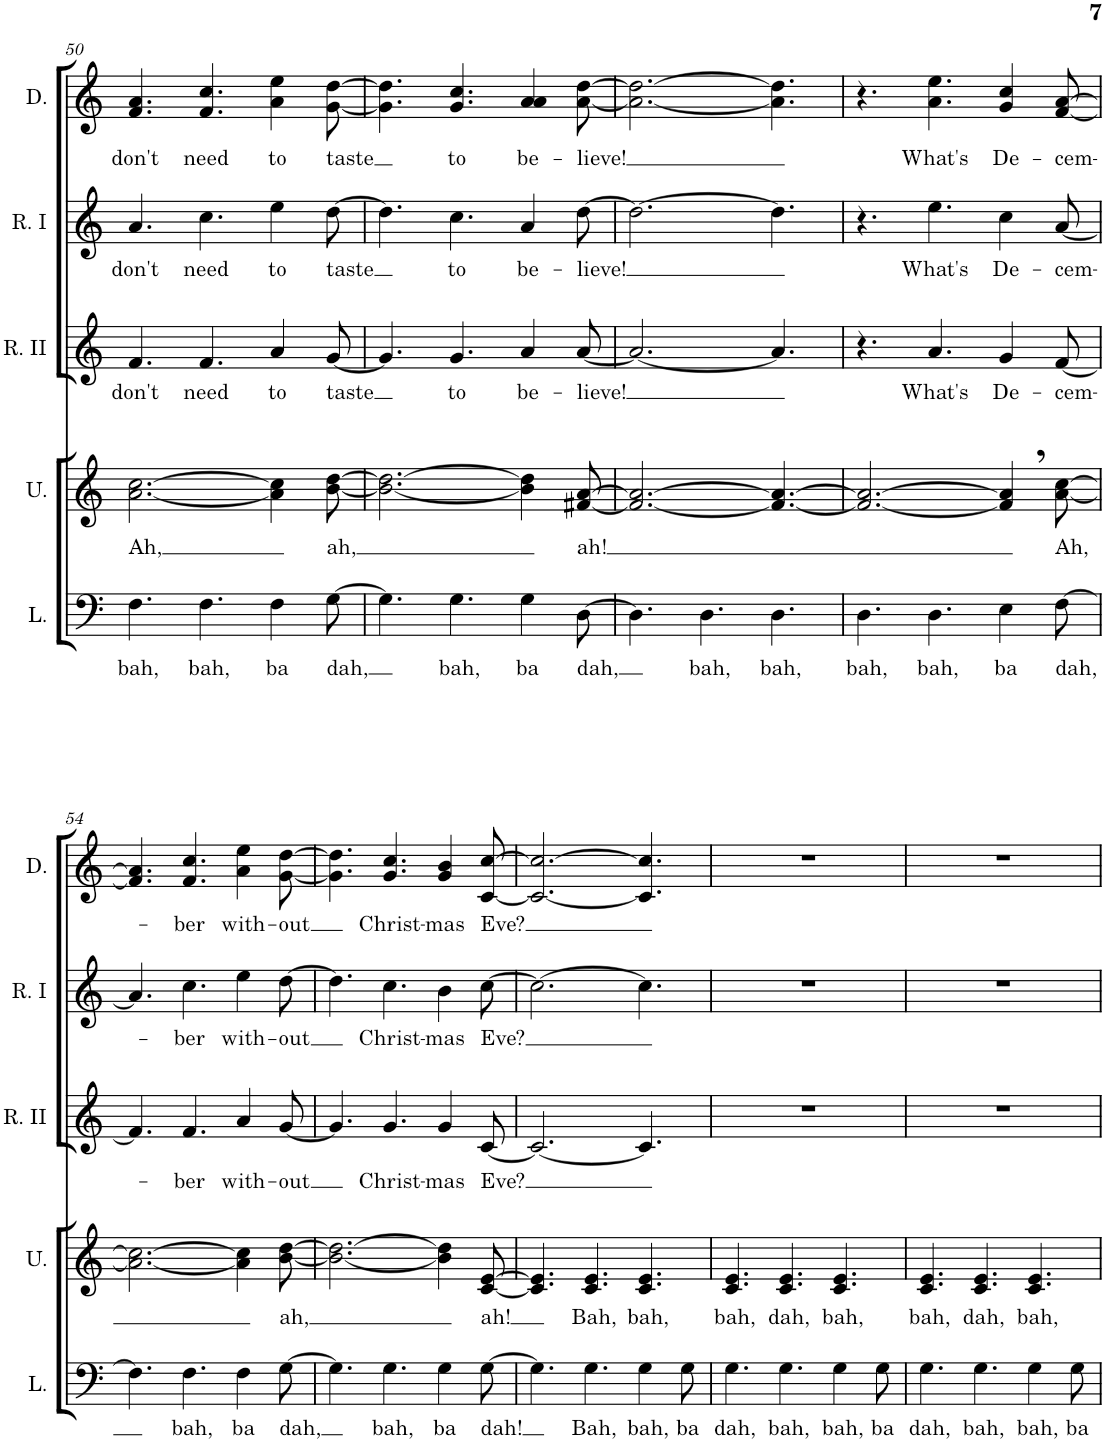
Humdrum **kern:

**kern	**text	**kern	**text	**kern	**text	**kern	**text	**kern	**text
*part5	*part5	*part4	*part4	*part3	*part3	*part2	*part2	*part1	*part1
*staff5	*staff5	*staff4	*staff4	*staff3	*staff3	*staff2	*staff2	*staff1	*staff1
*I"Lower Voices	*	*I"Upper Voices	*	*I"Round II	*	*I"Round I	*	*I"Duet	*
*I'L.	*	*I'U.	*	*I'R. II	*	*I'R. I	*	*I'D.	*
!!LO:PB:g=z
*clefF4	*	*clefG2	*	*clefG2	*	*clefG2	*	*clefG2	*
*k[]	*	*k[]	*	*k[]	*	*k[]	*	*k[]	*
*M9/8	*	*M9/8	*	*M9/8	*	*M9/8	*	*M9/8	*
=50	=50	=50	=50	=50	=50	=50	=50	=50	=50
!	!LO:LY:b	!	!LO:LY:b	!	!LO:LY:b	!	!LO:LY:b	!	!LO:LY:b
4.F\	bah,	[2.a\ [2.cc\	Ah,	4.f/	don't	4.a/	don't	4.f/ 4.a/	don't
!	!LO:LY:b	!	!	!	!LO:LY:b	!	!LO:LY:b	!	!LO:LY:b
4.F\	bah,	.	.	4.f/	need	4.cc\	need	4.f/ 4.cc/	need
!	!LO:LY:b	!	!	!	!LO:LY:b	!	!LO:LY:b	!	!LO:LY:b
4F\	ba	4a\] 4cc\]	.	4a/	to	4ee\	to	4a\ 4ee\	to
!	!LO:LY:b	!	!LO:LY:b	!	!LO:LY:b	!	!LO:LY:b	!	!LO:LY:b
[8G\	dah,	[8b\ [8dd\	ah,	[8g/	taste	[8dd\	taste	[8g\ [8dd\	taste
=51	=51	=51	=51	=51	=51	=51	=51	=51	=51
4.G\]	.	2.b\_ 2.dd\_	.	4.g/]	.	4.dd\]	.	4.g\] 4.dd\]	.
!	!LO:LY:b	!	!	!	!LO:LY:b	!	!LO:LY:b	!	!LO:LY:b
4.G\	bah,	.	.	4.g/	to	4.cc\	to	4.g/ 4.cc/	to
!	!LO:LY:b	!	!	!	!LO:LY:b	!	!LO:LY:b	!	!LO:LY:b
4G\	ba	4b\] 4dd\]	.	4a/	be-	4a/	be-	4a/ 4a/	be-
!	!LO:LY:b	!	!LO:LY:b	!	!LO:LY:b	!	!LO:LY:b	!	!LO:LY:b
[8D\	dah,	[8f#X/ [8a/	ah!	[8a/	-lieve!	[8dd\	-lieve!	[8a\ [8dd\	-lieve!
=52	=52	=52	=52	=52	=52	=52	=52	=52	=52
4.D\]	.	2.f#/_ 2.a/_	.	2.a/_	.	2.dd\_	.	2.a\_ 2.dd\_	.
!	!LO:LY:b	!	!	!	!	!	!	!	!
4.D\	bah,	.	.	.	.	.	.	.	.
!	!LO:LY:b	!	!	!	!	!	!	!	!
4.D\	bah,	4.f#/_ 4.a/_	.	4.a/]	.	4.dd\]	.	4.a\] 4.dd\]	.
=53	=53	=53	=53	=53	=53	=53	=53	=53	=53
!	!LO:LY:b	!	!	!	!	!	!	!	!
4.D\	bah,	2.f#/_ 2.a/_	.	4.r	.	4.r	.	4.r	.
!	!LO:LY:b	!	!	!	!LO:LY:b	!	!LO:LY:b	!	!LO:LY:b
4.D\	bah,	.	.	4.a/	What's	4.ee\	What's	4.a\ 4.ee\	What's
!	!LO:LY:b	!	!	!	!LO:LY:b	!	!LO:LY:b	!	!LO:LY:b
4E\	ba	4f#/], 4a/],	.	4g/	De-	4cc\	De-	4g/ 4cc/	De-
!	!LO:LY:b	!	!LO:LY:b	!	!LO:LY:b	!	!LO:LY:b	!	!LO:LY:b
[8F\	dah,	[8a\ [8cc\	Ah,	[8f/	-cem-	[8a/	-cem-	[8f/ [8a/	-cem-
!!LO:LB:g=z
=54	=54	=54	=54	=54	=54	=54	=54	=54	=54
4.F\]	.	2.a\_ 2.cc\_	.	4.f/]	.	4.a/]	.	4.f/] 4.a/]	.
!	!LO:LY:b	!	!	!	!LO:LY:b	!	!LO:LY:b	!	!LO:LY:b
4.F\	bah,	.	.	4.f/	-ber	4.cc\	-ber	4.f/ 4.cc/	-ber
!	!LO:LY:b	!	!	!	!LO:LY:b	!	!LO:LY:b	!	!LO:LY:b
4F\	ba	4a\] 4cc\]	.	4a/	with-	4ee\	with-	4a\ 4ee\	with-
!	!LO:LY:b	!	!LO:LY:b	!	!LO:LY:b	!	!LO:LY:b	!	!LO:LY:b
[8G\	dah,	[8b\ [8dd\	ah,	[8g/	-out	[8dd\	-out	[8g\ [8dd\	-out
=55	=55	=55	=55	=55	=55	=55	=55	=55	=55
4.G\]	.	2.b\_ 2.dd\_	.	4.g/]	.	4.dd\]	.	4.g\] 4.dd\]	.
!	!LO:LY:b	!	!	!	!LO:LY:b	!	!LO:LY:b	!	!LO:LY:b
4.G\	bah,	.	.	4.g/	Christ-	4.cc\	Christ-	4.g/ 4.cc/	Christ-
!	!LO:LY:b	!	!	!	!LO:LY:b	!	!LO:LY:b	!	!LO:LY:b
4G\	ba	4b\] 4dd\]	.	4g/	-mas	4b\	-mas	4g/ 4b/	-mas
!	!LO:LY:b	!	!LO:LY:b	!	!LO:LY:b	!	!LO:LY:b	!	!LO:LY:b
[8G\	dah!	[8c/ [8e/	ah!	[8c/	Eve?	[8cc\	Eve?	[8c/ [8cc/	Eve?
=56	=56	=56	=56	=56	=56	=56	=56	=56	=56
4.G\]	.	4.c/] 4.e/]	.	2.c/_	.	2.cc\_	.	2.c/_ 2.cc/_	.
!	!LO:LY:b	!	!LO:LY:b	!	!	!	!	!	!
4.G\	Bah,	4.c/ 4.e/	Bah,	.	.	.	.	.	.
!	!LO:LY:b	!	!LO:LY:b	!	!	!	!	!	!
4G\	bah,	4.c/ 4.e/	bah,	4.c/]	.	4.cc\]	.	4.c/] 4.cc/]	.
!	!LO:LY:b	!	!	!	!	!	!	!	!
8G\	ba	.	.	.	.	.	.	.	.
=57	=57	=57	=57	=57	=57	=57	=57	=57	=57
!	!LO:LY:b	!	!LO:LY:b	!	!	!	!	!	!
4.G\	dah,	4.c/ 4.e/	bah,	8%9r	.	8%9r	.	8%9r	.
!	!LO:LY:b	!	!LO:LY:b	!	!	!	!	!	!
4.G\	bah,	4.c/ 4.e/	dah,	.	.	.	.	.	.
!	!LO:LY:b	!	!LO:LY:b	!	!	!	!	!	!
4G\	bah,	4.c/ 4.e/	bah,	.	.	.	.	.	.
!	!LO:LY:b	!	!	!	!	!	!	!	!
8G\	ba	.	.	.	.	.	.	.	.
=58	=58	=58	=58	=58	=58	=58	=58	=58	=58
!	!LO:LY:b	!	!LO:LY:b	!	!	!	!	!	!
4.G\	dah,	4.c/ 4.e/	bah,	8%9r	.	8%9r	.	8%9r	.
!	!LO:LY:b	!	!LO:LY:b	!	!	!	!	!	!
4.G\	bah,	4.c/ 4.e/	dah,	.	.	.	.	.	.
!	!LO:LY:b	!	!LO:LY:b	!	!	!	!	!	!
4G\	bah,	4.c/ 4.e/	bah,	.	.	.	.	.	.
!	!LO:LY:b	!	!	!	!	!	!	!	!
8G\	ba	.	.	.	.	.	.	.	.
=	=	=	=	=	=	=	=	=	=
*-	*-	*-	*-	*-	*-	*-	*-	*-	*-
